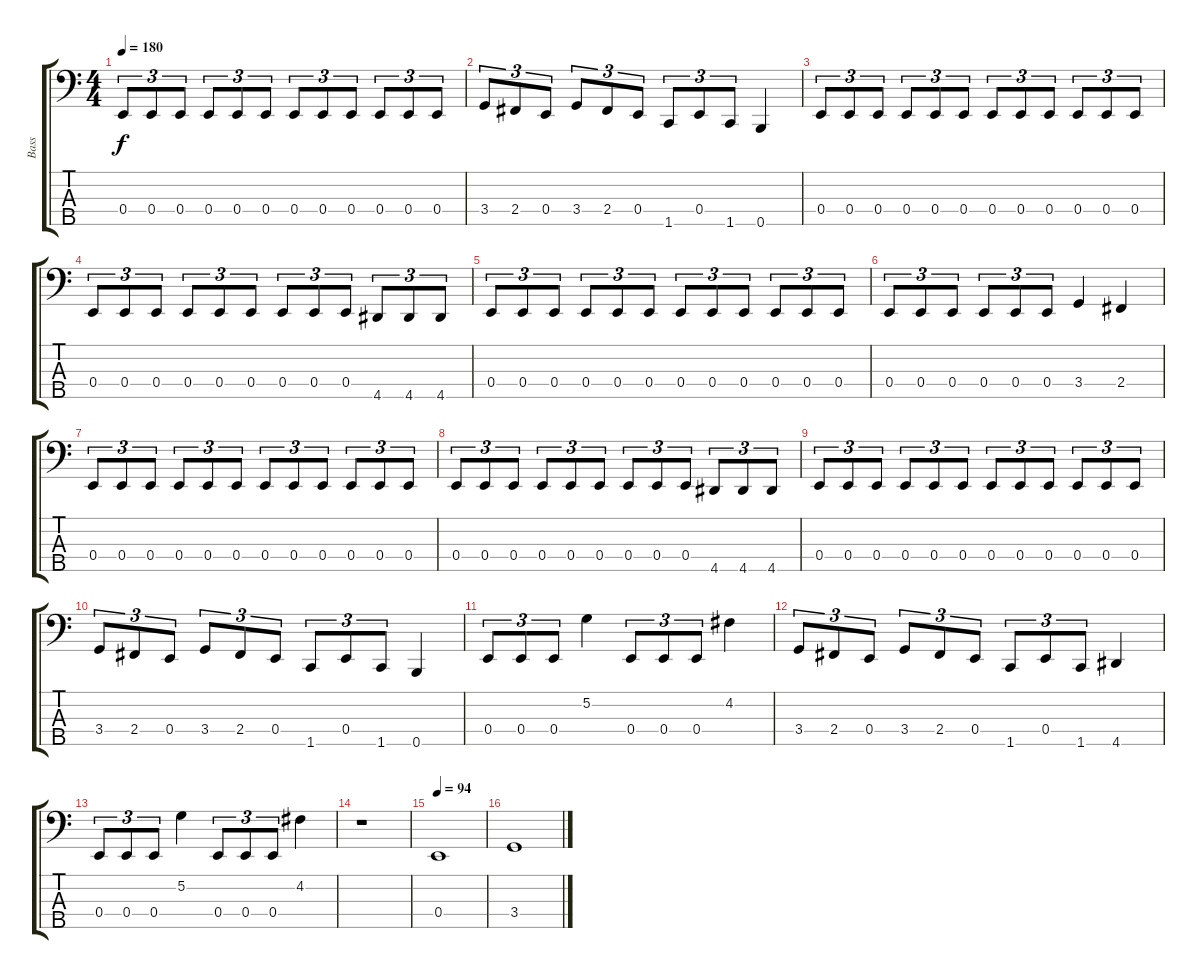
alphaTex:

\track ("Bass" "Bass") {instrument electricbassfinger}
\staff {score tabs}
\tuning (G2 D2 A1 E1 B0) {hide}
\ts (4 4)
\tempo 180
\clef f4
\ks c
0.4.8{tu (3 2) dy f} 0.4.8{tu (3 2)} 0.4.8{tu (3 2)} 0.4.8{tu (3 2)} 0.4.8{tu (3 2)} 0.4.8{tu (3 2)} 0.4.8{tu (3 2)} 0.4.8{tu (3 2)} 0.4.8{tu (3 2)} 0.4.8{tu (3 2)} 0.4.8{tu (3 2)} 0.4.8{tu (3 2)} |
3.4.8{tu (3 2)} 2.4.8{tu (3 2)} 0.4.8{tu (3 2)} 3.4.8{tu (3 2)} 2.4.8{tu (3 2)} 0.4.8{tu (3 2)} 1.5.8{tu (3 2)} 0.4.8{tu (3 2)} 1.5.8{tu (3 2)} 0.5.4 |
0.4.8{tu (3 2)} 0.4.8{tu (3 2)} 0.4.8{tu (3 2)} 0.4.8{tu (3 2)} 0.4.8{tu (3 2)} 0.4.8{tu (3 2)} 0.4.8{tu (3 2)} 0.4.8{tu (3 2)} 0.4.8{tu (3 2)} 0.4.8{tu (3 2)} 0.4.8{tu (3 2)} 0.4.8{tu (3 2)} |
0.4.8{tu (3 2)} 0.4.8{tu (3 2)} 0.4.8{tu (3 2)} 0.4.8{tu (3 2)} 0.4.8{tu (3 2)} 0.4.8{tu (3 2)} 0.4.8{tu (3 2)} 0.4.8{tu (3 2)} 0.4.8{tu (3 2)} 4.5.8{tu (3 2)} 4.5.8{tu (3 2)} 4.5.8{tu (3 2)} |
0.4.8{tu (3 2)} 0.4.8{tu (3 2)} 0.4.8{tu (3 2)} 0.4.8{tu (3 2)} 0.4.8{tu (3 2)} 0.4.8{tu (3 2)} 0.4.8{tu (3 2)} 0.4.8{tu (3 2)} 0.4.8{tu (3 2)} 0.4.8{tu (3 2)} 0.4.8{tu (3 2)} 0.4.8{tu (3 2)} |
0.4.8{tu (3 2)} 0.4.8{tu (3 2)} 0.4.8{tu (3 2)} 0.4.8{tu (3 2)} 0.4.8{tu (3 2)} 0.4.8{tu (3 2)} 3.4.4 2.4.4 |
0.4.8{tu (3 2)} 0.4.8{tu (3 2)} 0.4.8{tu (3 2)} 0.4.8{tu (3 2)} 0.4.8{tu (3 2)} 0.4.8{tu (3 2)} 0.4.8{tu (3 2)} 0.4.8{tu (3 2)} 0.4.8{tu (3 2)} 0.4.8{tu (3 2)} 0.4.8{tu (3 2)} 0.4.8{tu (3 2)} |
0.4.8{tu (3 2)} 0.4.8{tu (3 2)} 0.4.8{tu (3 2)} 0.4.8{tu (3 2)} 0.4.8{tu (3 2)} 0.4.8{tu (3 2)} 0.4.8{tu (3 2)} 0.4.8{tu (3 2)} 0.4.8{tu (3 2)} 4.5.8{tu (3 2)} 4.5.8{tu (3 2)} 4.5.8{tu (3 2)} |
0.4.8{tu (3 2)} 0.4.8{tu (3 2)} 0.4.8{tu (3 2)} 0.4.8{tu (3 2)} 0.4.8{tu (3 2)} 0.4.8{tu (3 2)} 0.4.8{tu (3 2)} 0.4.8{tu (3 2)} 0.4.8{tu (3 2)} 0.4.8{tu (3 2)} 0.4.8{tu (3 2)} 0.4.8{tu (3 2)} |
3.4.8{tu (3 2)} 2.4.8{tu (3 2)} 0.4.8{tu (3 2)} 3.4.8{tu (3 2)} 2.4.8{tu (3 2)} 0.4.8{tu (3 2)} 1.5.8{tu (3 2)} 0.4.8{tu (3 2)} 1.5.8{tu (3 2)} 0.5.4 |
0.4.8{tu (3 2)} 0.4.8{tu (3 2)} 0.4.8{tu (3 2)} 5.2.4 0.4.8{tu (3 2)} 0.4.8{tu (3 2)} 0.4.8{tu (3 2)} 4.2.4 |
3.4.8{tu (3 2)} 2.4.8{tu (3 2)} 0.4.8{tu (3 2)} 3.4.8{tu (3 2)} 2.4.8{tu (3 2)} 0.4.8{tu (3 2)} 1.5.8{tu (3 2)} 0.4.8{tu (3 2)} 1.5.8{tu (3 2)} 4.5.4 |
0.4.8{tu (3 2)} 0.4.8{tu (3 2)} 0.4.8{tu (3 2)} 5.2.4 0.4.8{tu (3 2)} 0.4.8{tu (3 2)} 0.4.8{tu (3 2)} 4.2.4 |
r.1 |
\tempo 94
0.4.1 |
3.4.1
